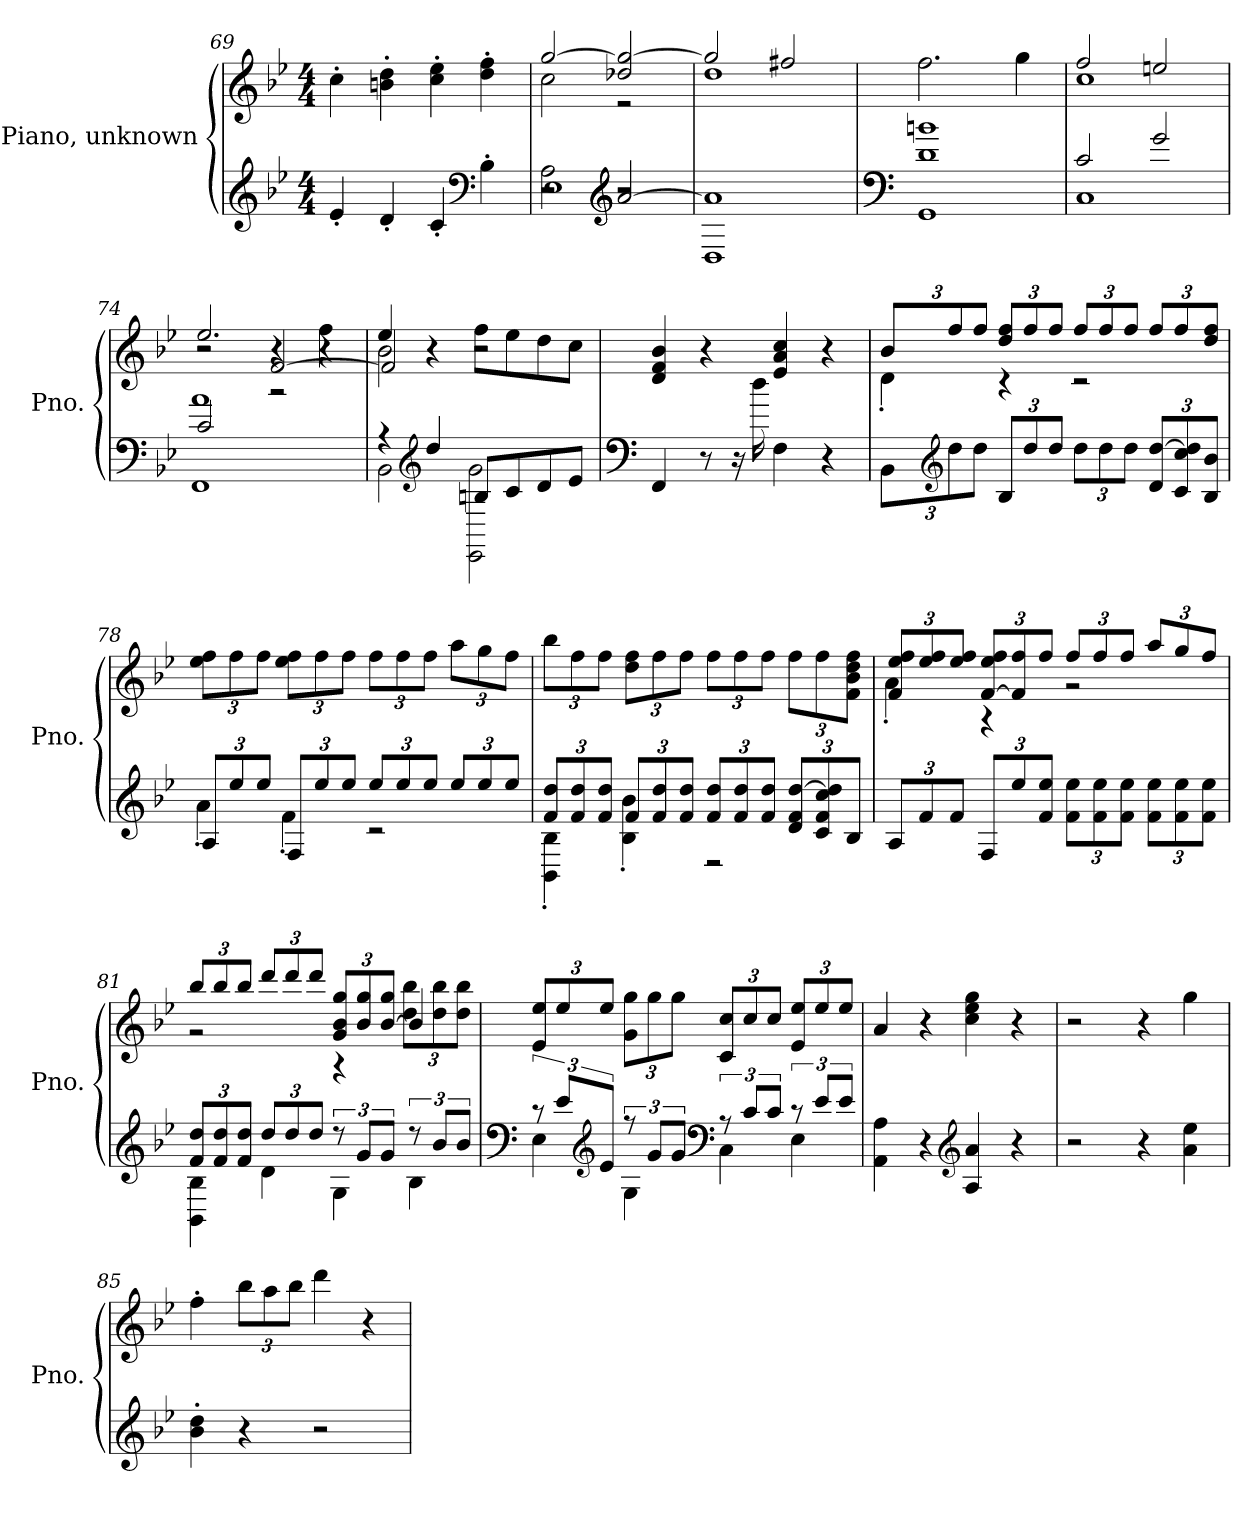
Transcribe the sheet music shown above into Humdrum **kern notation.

**kern	**kern
*part1	*part1
*staff2	*staff1
*I"Piano, unknown	*
*I'Pno.	*
*clefG2	*clefG2
*k[b-e-]	*k[b-e-]
*M4/4	*M4/4
=69	=69
4e-'/	4cc'\
4d'/	4bn\' 4dd\'
4c'/	4cc\' 4ee-\'
*clefF4	*
4B-'\	4dd\' 4ff\'
=70	=70
*^	*^
*	*^	*	*
2r	2A\	1E-	[2gg/	2cc\
*clefG2	*	*	*	*
[2a/	2r	.	2dd-X/ 2gg/_	2r
*	*v	*v	*	*
=71	=71	=71	=71
1a]	1D	2gg/]	1dd
.	.	2ff#X/	.
*v	*v	*	*
*	*v	*v
!!LO:LB:g=z
=72	=72
*clefF4	*
1GG 1d 1bn	2.ff\
.	4gg\
=73	=73
*^	*^
2c/	1C	2ff/	1cc
2g/	.	2een/	.
=74	=74	=74	=74
*	*	*	*^
2c/	1FF 1a	2.ee-/	2r	2r
2r	.	.	4r	[2f/
.	.	4r	4ff\	.
=75	=75	=75	=75	=75
4r	2BB-\	4ee-/	2b-\	2f/]
*clefG2	*	*	*	*
4dd/	.	4r	.	.
8Bn/L	2EE-\ 2g\	2r	8ff\L	2r
8c/	.	.	8ee-\	.
8d/	.	.	8dd\	.
8e-/J	.	.	8cc\J	.
*v	*v	*	*	*
*	*v	*v	*v
=76	=76
*clefF4	*
4FF/	4d/ 4f/ 4b-/
8r	4r
16r	.
16dd\	.
4F\	4e-/ 4a/ 4cc/
4r	4r
!!LO:LB:g=z
=77	=77
*Xbrackettup	*Xbrackettup
*	*^
12BB-\L	12b-/L	4d'\
*clefG2	*	*
12dd\	12ff/	.
12dd\J	12ff/J	.
12B-/L	12dd/ 12ff/L	4r
12dd/	12ff/	.
12dd/J	12ff/J	.
12dd\L	12ff/L	2r
12dd\	12ff/	.
12dd\J	12ff/J	.
12d/ [12dd/L	12ff/L	.
12c/ 12cc/ 12dd/]	12ff/	.
12B-/ 12b-/J	12dd/ 12ff/J	.
*	*v	*v
=78	=78
*^	*
12A/L	4a'\	12ee-\ 12ff\L
12ee-/	.	12ff\
12ee-/J	.	12ff\J
12F/L	4f'\	12ee-\ 12ff\L
12ee-/	.	12ff\
12ee-/J	.	12ff\J
12ee-/L	2r	12ff\L
12ee-/	.	12ff\
12ee-/J	.	12ff\J
12ee-/L	.	12aa\L
12ee-/	.	12gg\
12ee-/J	.	12ff\J
=79	=79	=79
12f/ 12dd/L	4BB-\' 4B-\'	12bb-\L
12f/ 12dd/	.	12ff\
12f/ 12dd/J	.	12ff\J
12f/L	4B-\' 4b-\'	12dd\ 12ff\L
12f/ 12dd/	.	12ff\
12f/ 12dd/J	.	12ff\J
12f/ 12dd/L	2r	12ff\L
12f/ 12dd/	.	12ff\
12f/ 12dd/J	.	12ff\J
12d/ 12f/ [12dd/L	.	12ff\L
12c/ 12f/ 12cc/ 12dd/]	.	12ff\
12B-/J	.	12f\ 12b-\ 12dd\ 12ff\J
*v	*v	*
!!LO:LB:g=z
=80	=80
*	*^
12A/L	12f/ 12ee-/ 12ff/L	4a'\
12f/	12ee-/ 12ff/	.
12f/J	12ee-/ 12ff/J	.
12F/L	[12f/ 12ee-/ 12ff/L	4r
12ee-/	12f/] 12ff/	.
12f/ 12ee-/J	12ff/J	.
12f\ 12ee-\L	12ff/L	2r
12f\ 12ee-\	12ff/	.
12f\ 12ee-\J	12ff/J	.
12f\ 12ee-\L	12aa/L	.
12f\ 12ee-\	12gg/	.
12f\ 12ee-\J	12ff/J	.
=81	=81	=81
*^	*	*
12f/ 12dd/L	4BB-\ 4B-\	12bb-/L	2r
12f/ 12dd/	.	12bb-/	.
12f/ 12dd/J	.	12bb-/J	.
12dd/L	4d\	12ddd/L	.
12dd/	.	12ddd/	.
12dd/J	.	12ddd/J	.
*brackettup	*	*	*
12r	4G\	12g/ 12b-/ 12gg/L	4r
12g/L	.	12b-/ 12gg/	.
12g/J	.	[12b-/ 12gg/J	.
12r	4B-\	4b-/]	12dd\ 12bb-\L
12b-/L	.	.	12dd\ 12bb-\
12b-/J	.	.	12dd\ 12bb-\J
*	*	*v	*v
!!LO:LB:g=z
=82	=82	=82
*clefF4	*	*
12r	4E-\	12e-/ 12ee-/L
12e-/L	.	12ee-/
*clefG2	*	*
12e-/J	.	12ee-/J
12r	4G\	12g\ 12gg\L
12g/L	.	12gg\
12g/J	.	12gg\J
*clefF4	*	*
12r	4C\	12c/ 12cc/L
12c/L	.	12cc/
12c/J	.	12cc/J
12r	4E-\	12e-/ 12ee-/L
12e-/L	.	12ee-/
12e-/J	.	12ee-/J
*v	*v	*
=83	=83
4AA\ 4A\	4a/
4r	4r
*clefG2	*
4A/ 4a/	4cc\ 4ee-\ 4gg\
4r	4r
=84	=84
2r	2r
4r	4r
4a\ 4ee-\	4gg\
=85	=85
4b-\' 4dd\'	4ff'\
4r	12bb-\L
.	12aa\
.	12bb-\J
2r	4ddd\
.	4r
=	=
*-	*-
